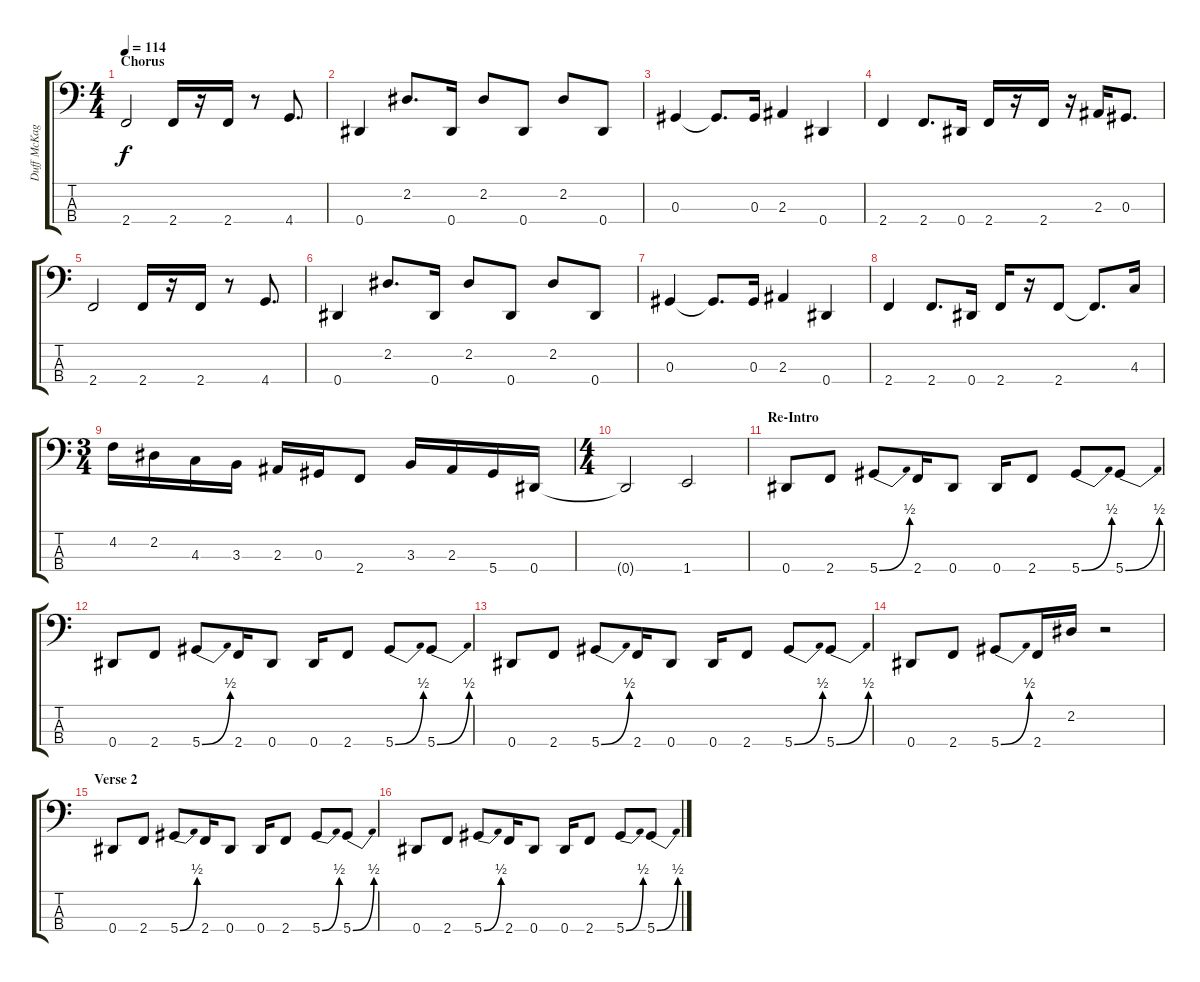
\track ("Duff McKagan" "Duff McKag") {instrument electricbasspick}
\staff {score tabs}
\tuning (Gb2 Db2 Ab1 Eb1) {hide}
\ts (4 4)
\section ("" "Chorus")
\tempo 114
\clef f4
\ks c
2.4.2{dy f} 2.4.16 r.16 2.4.16 r.8 4.4.8{d} |
0.4.4 2.2.8{d} 0.4.16 2.2.8 0.4.8 2.2.8 0.4.8 |
0.3.4 0.3{t}.8{d} 0.3.16 2.3.4 0.4.4 |
2.4.4 2.4.8{d} 0.4.16 2.4.16 r.16 2.4.16 r.16 2.3.16 0.3.8{d} |
2.4.2 2.4.16 r.16 2.4.16 r.8 4.4.8{d} |
0.4.4 2.2.8{d} 0.4.16 2.2.8 0.4.8 2.2.8 0.4.8 |
0.3.4 0.3{t}.8{d} 0.3.16 2.3.4 0.4.4 |
2.4.4 2.4.8{d} 0.4.16 2.4.16 r.16 2.4.8 2.4{t}.8{d} 4.3.16 |
\ts (3 4)
4.2.16 2.2.16 4.3.16 3.3.16 2.3.16 0.3.16 2.4.8 3.3.16 2.3.16 5.4.16 0.4.16 |
\ts (4 4)
0.4{t}.2 1.4.2 |
\section ("" "Re-Intro")
0.4.8 2.4.8 5.4{be (bend 0 0 60 2)}.8 2.4.16 0.4.8 0.4.16 2.4.8 5.4{be (bend 0 0 60 2)}.8 5.4{be (bend 0 0 60 2)}.8 |
0.4.8 2.4.8 5.4{be (bend 0 0 60 2)}.8 2.4.16 0.4.8 0.4.16 2.4.8 5.4{be (bend 0 0 60 2)}.8 5.4{be (bend 0 0 60 2)}.8 |
0.4.8 2.4.8 5.4{be (bend 0 0 60 2)}.8 2.4.16 0.4.8 0.4.16 2.4.8 5.4{be (bend 0 0 60 2)}.8 5.4{be (bend 0 0 60 2)}.8 |
0.4.8 2.4.8 5.4{be (bend 0 0 60 2)}.8 2.4.16 2.2.16 r.2 |
\section ("" "Verse 2")
0.4.8 2.4.8 5.4{be (bend 0 0 60 2)}.8 2.4.16 0.4.8 0.4.16 2.4.8 5.4{be (bend 0 0 60 2)}.8 5.4{be (bend 0 0 60 2)}.8 |
0.4.8 2.4.8 5.4{be (bend 0 0 60 2)}.8 2.4.16 0.4.8 0.4.16 2.4.8 5.4{be (bend 0 0 60 2)}.8 5.4{be (bend 0 0 60 2)}.8
